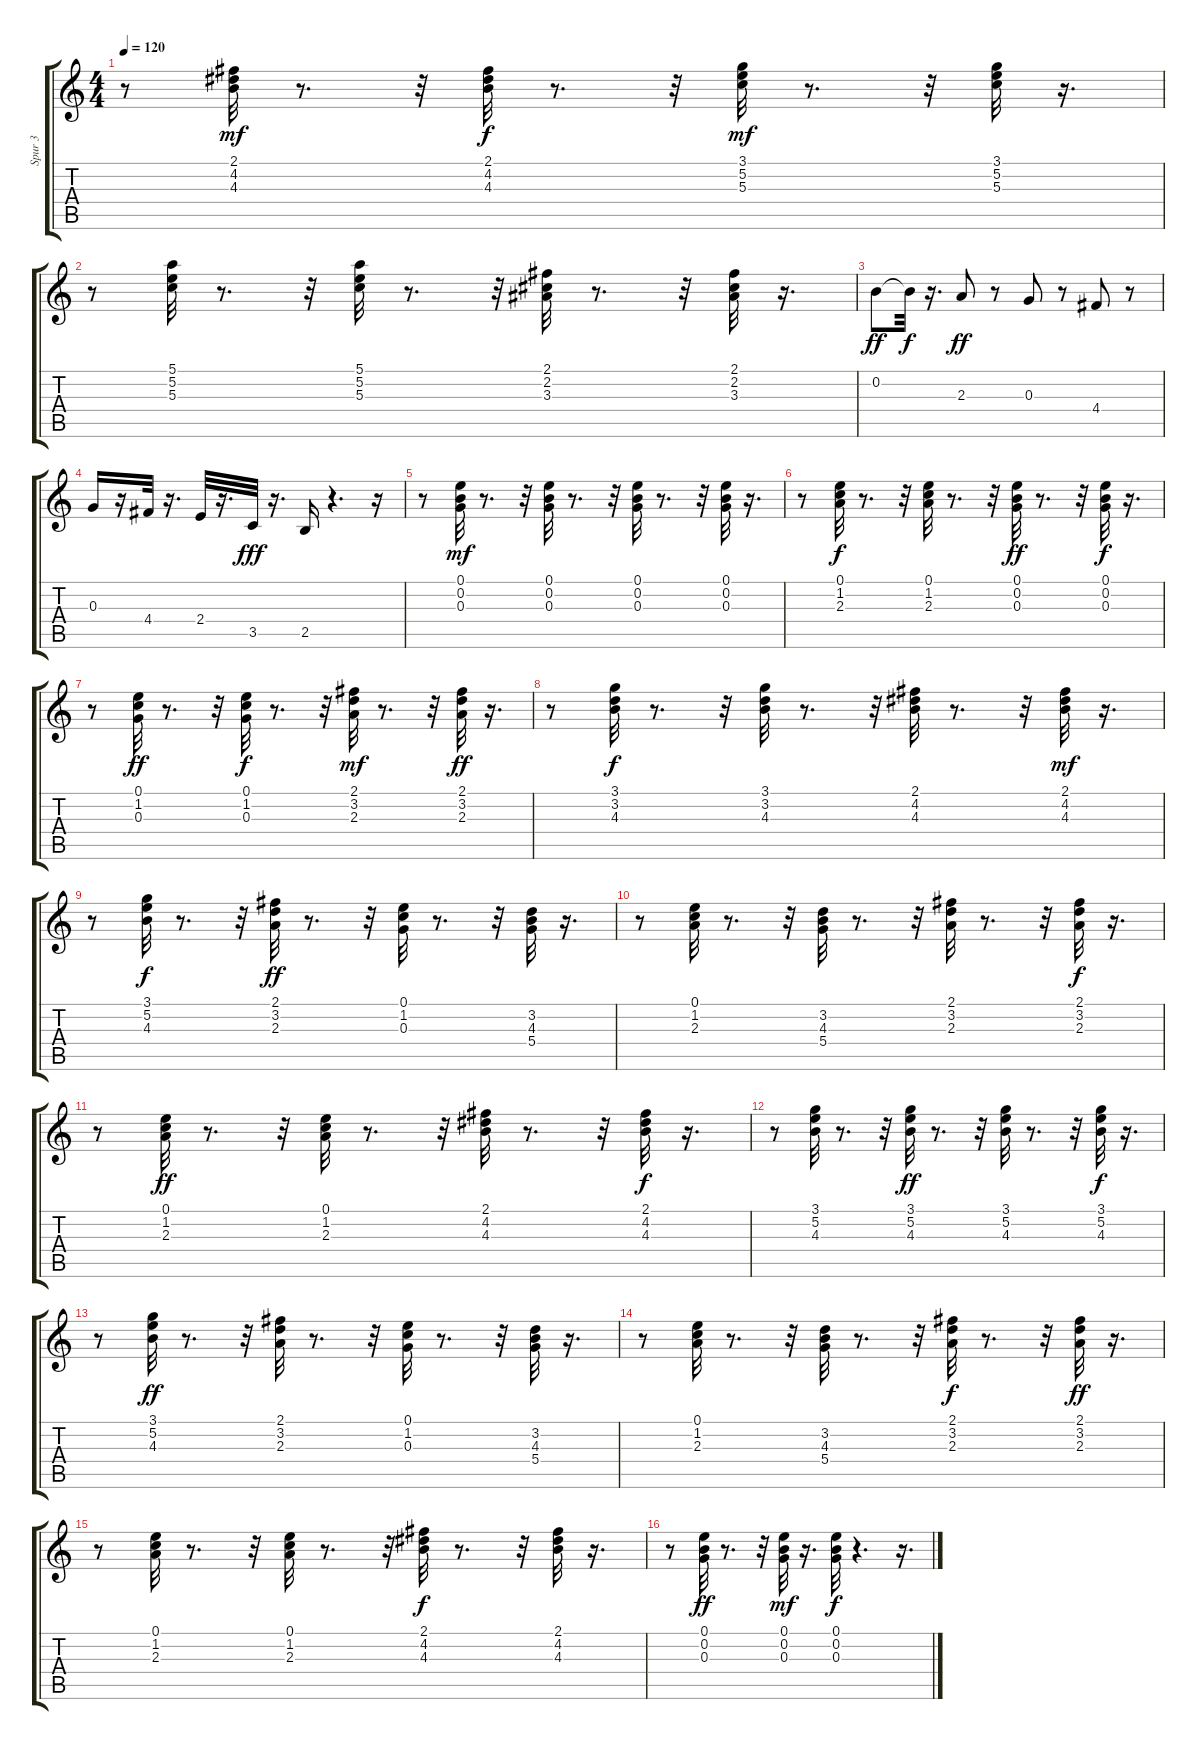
\track ("Spur 3" "Spur 3") {instrument electricguitarmuted}
\staff {score tabs}
\tuning (E4 B3 G3 D3 A2 E2) {hide}
\ts (4 4)
\tempo 120
\clef g2
\ks c
r.8{dy f} (2.1 4.2 4.3).32{dy mf} r.8{d} r.32 (2.1 4.2 4.3).32{dy f} r.8{d} r.32 (3.1 5.2 5.3).32{dy mf} r.8{d} r.32 (3.1 5.2 5.3).32 r.16{d} |
r.8 (5.1 5.2 5.3).32 r.8{d} r.32 (5.1 5.2 5.3).32 r.8{d} r.32 (2.1 2.2 3.3).32 r.8{d} r.32 (2.1 2.2 3.3).32 r.16{d} |
0.2.8{dy ff} 0.2{t}.32{dy f} r.16{d} 2.3.8{dy ff} r.8 0.3.8 r.8 4.4.8 r.8 |
0.3.16 r.16 4.4.32 r.16{d} 2.4.32 r.16{d} 3.5.32{dy fff} r.16{d} 2.5.16 r.4{d} r.16 |
r.8 (0.1 0.2 0.3).32{dy mf} r.8{d} r.32 (0.1 0.2 0.3).32 r.8{d} r.32 (0.1 0.2 0.3).32 r.8{d} r.32 (0.1 0.2 0.3).32 r.16{d} |
r.8 (0.1 1.2 2.3).32{dy f} r.8{d} r.32 (0.1 1.2 2.3).32 r.8{d} r.32 (0.1 0.2 0.3).32{dy ff} r.8{d} r.32 (0.1 0.2 0.3).32{dy f} r.16{d} |
r.8 (0.1 1.2 0.3).32{dy ff} r.8{d} r.32 (0.1 1.2 0.3).32{dy f} r.8{d} r.32 (2.1 3.2 2.3).32{dy mf} r.8{d} r.32 (2.1 3.2 2.3).32{dy ff} r.16{d} |
r.8 (3.1 3.2 4.3).32{dy f} r.8{d} r.32 (3.1 3.2 4.3).32 r.8{d} r.32 (2.1 4.2 4.3).32 r.8{d} r.32 (2.1 4.2 4.3).32{dy mf} r.16{d} |
r.8 (3.1 5.2 4.3).32{dy f} r.8{d} r.32 (2.1 3.2 2.3).32{dy ff} r.8{d} r.32 (0.1 1.2 0.3).32 r.8{d} r.32 (3.2 4.3 5.4).32 r.16{d} |
r.8 (0.1 1.2 2.3).32 r.8{d} r.32 (3.2 4.3 5.4).32 r.8{d} r.32 (2.1 3.2 2.3).32 r.8{d} r.32 (2.1 3.2 2.3).32{dy f} r.16{d} |
r.8 (0.1 1.2 2.3).32{dy ff} r.8{d} r.32 (0.1 1.2 2.3).32 r.8{d} r.32 (2.1 4.2 4.3).32 r.8{d} r.32 (2.1 4.2 4.3).32{dy f} r.16{d} |
r.8 (3.1 5.2 4.3).32 r.8{d} r.32 (3.1 5.2 4.3).32{dy ff} r.8{d} r.32 (3.1 5.2 4.3).32 r.8{d} r.32 (3.1 5.2 4.3).32{dy f} r.16{d} |
r.8 (3.1 5.2 4.3).32{dy ff} r.8{d} r.32 (2.1 3.2 2.3).32 r.8{d} r.32 (0.1 1.2 0.3).32 r.8{d} r.32 (3.2 4.3 5.4).32 r.16{d} |
r.8 (0.1 1.2 2.3).32 r.8{d} r.32 (3.2 4.3 5.4).32 r.8{d} r.32 (2.1 3.2 2.3).32{dy f} r.8{d} r.32 (2.1 3.2 2.3).32{dy ff} r.16{d} |
r.8 (0.1 1.2 2.3).32 r.8{d} r.32 (0.1 1.2 2.3).32 r.8{d} r.32 (2.1 4.2 4.3).32{dy f} r.8{d} r.32 (2.1 4.2 4.3).32 r.16{d} |
r.8 (0.1 0.2 0.3).32{dy ff} r.8{d} r.32 (0.1 0.2 0.3).32{dy mf} r.16{d} (0.1 0.2 0.3).32{dy f} r.4{d} r.16{d}
